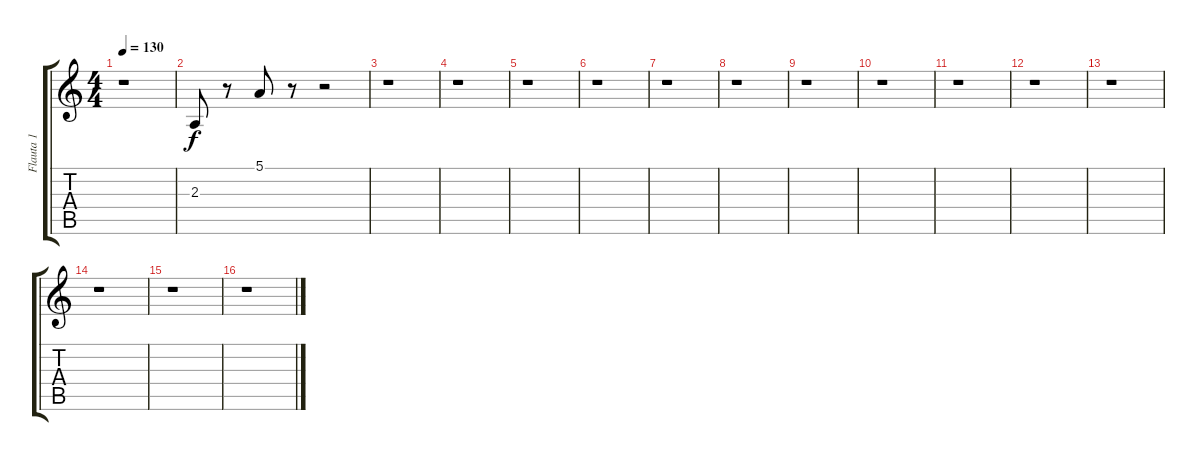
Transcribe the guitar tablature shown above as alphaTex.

\track ("Flauta 1" "Flauta 1") {instrument flute}
\staff {score tabs}
\tuning (E4 B3 G3 D3 A2 E2) {hide}
\ts (4 4)
\tempo 130
\clef g2
\ks c
r.1{dy f} |
2.3.8 r.8 5.1.8 r.8 r.2 |
r.1 |
r.1 |
r.1 |
r.1 |
r.1 |
r.1 |
r.1 |
r.1 |
r.1 |
r.1 |
r.1 |
r.1 |
r.1 |
r.1
